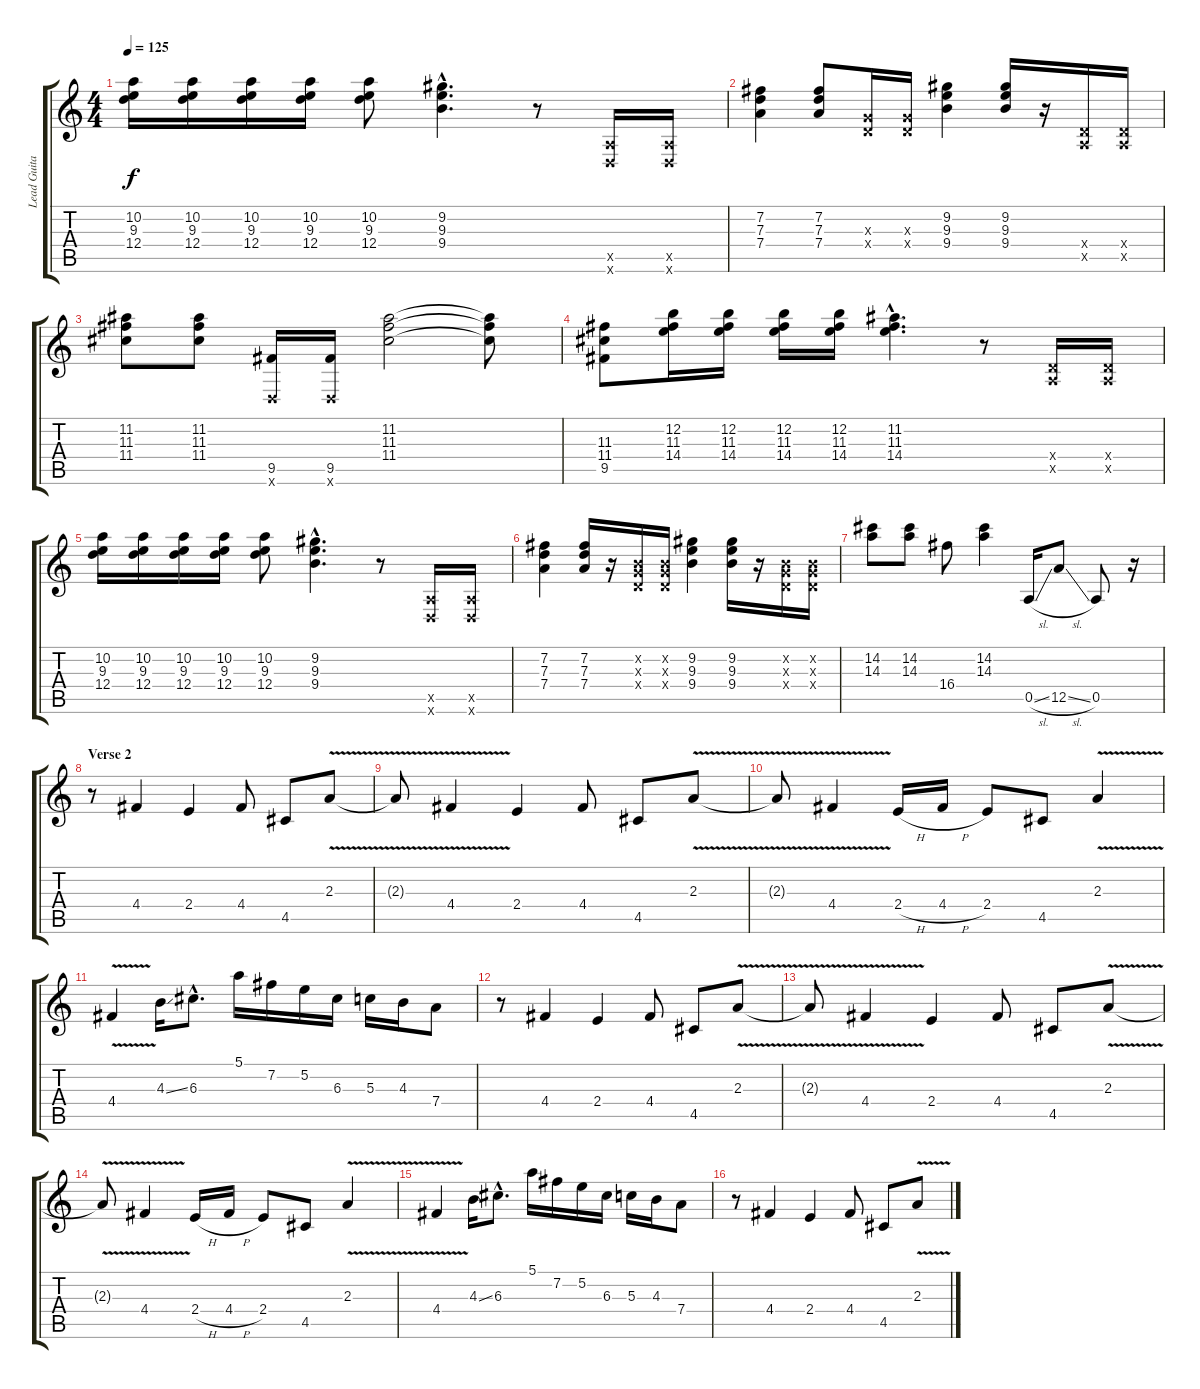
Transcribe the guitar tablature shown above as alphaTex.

\track ("Lead Guitar" "Lead Guita") {instrument distortionguitar}
\staff {score tabs}
\tuning (E4 B3 G3 D3 A2 D2) {hide}
\ts (4 4)
\tempo 125
\clef g2
\ks c
(10.2 9.3 12.4).16{dy f} (10.2 9.3 12.4).16 (10.2 9.3 12.4).16 (10.2 9.3 12.4).16 (10.2 9.3 12.4).8 (9.2{hac} 9.3{hac} 9.4{hac}).4{d} r.8 (0.5{x} 0.6{x}).16 (0.5{x} 0.6{x}).16 |
(7.2 7.3 7.4).4 (7.2 7.3 7.4).8 (0.3{x} 0.4{x}).16 (0.3{x} 0.4{x}).16 (9.2 9.3 9.4).4 (9.2 9.3 9.4).16 r.16 (0.4{x} 0.5{x}).16 (0.4{x} 0.5{x}).16 |
(11.2 11.3 11.4).8 (11.2 11.3 11.4).8 (9.5 0.6{x}).16 (9.5 0.6{x}).16 (11.2 11.3 11.4).2 (11.2{t} 11.3{t} 11.4{t}).8 |
(11.3 11.4 9.5).8 (12.2 11.3 14.4).16 (12.2 11.3 14.4).16 (12.2 11.3 14.4).16 (12.2 11.3 14.4).16 (11.2{hac} 11.3{hac} 14.4{hac}).4{d} r.8 (0.4{x} 0.5{x}).16 (0.4{x} 0.5{x}).16 |
(10.2 9.3 12.4).16 (10.2 9.3 12.4).16 (10.2 9.3 12.4).16 (10.2 9.3 12.4).16 (10.2 9.3 12.4).8 (9.2{hac} 9.3{hac} 9.4{hac}).4{d} r.8 (0.5{x} 0.6{x}).16 (0.5{x} 0.6{x}).16 |
(7.2 7.3 7.4).4 (7.2 7.3 7.4).16 r.16 (0.2{x} 0.3{x} 0.4{x}).16 (0.2{x} 0.3{x} 0.4{x}).16 (9.2 9.3 9.4).4 (9.2 9.3 9.4).16 r.16 (0.2{x} 0.3{x} 0.4{x}).16 (0.2{x} 0.3{x} 0.4{x}).16 |
(14.2 14.3).8 (14.2 14.3).8 16.4.8 (14.2 14.3).4 0.5{sl}.16 12.5{sl}.8 0.5.8 r.16 |
\section ("" "Verse 2")
r.8 4.4.4 2.4.4 4.4.8 4.5.8 2.3{v}.8 |
2.3{t}.8 4.4{v}.4 2.4.4 4.4.8 4.5.8 2.3{v}.8 |
2.3{t}.8 4.4{v}.4 2.4{h}.16 4.4{h}.16 2.4.8 4.5.8 2.3{v}.4 |
4.4{v}.4 4.3{ss}.16 6.3{hac}.8{d} 5.1.16 7.2.16 5.2.16 6.3.16 5.3.16 4.3.16 7.4.8 |
r.8 4.4.4 2.4.4 4.4.8 4.5.8 2.3{v}.8 |
2.3{t}.8 4.4{v}.4 2.4.4 4.4.8 4.5.8 2.3{v}.8 |
2.3{t}.8 4.4{v}.4 2.4{h}.16 4.4{h}.16 2.4.8 4.5.8 2.3{v}.4 |
4.4{v}.4 4.3{ss}.16 6.3{hac}.8{d} 5.1.16 7.2.16 5.2.16 6.3.16 5.3.16 4.3.16 7.4.8 |
r.8 4.4.4 2.4.4 4.4.8 4.5.8 2.3{v}.8
